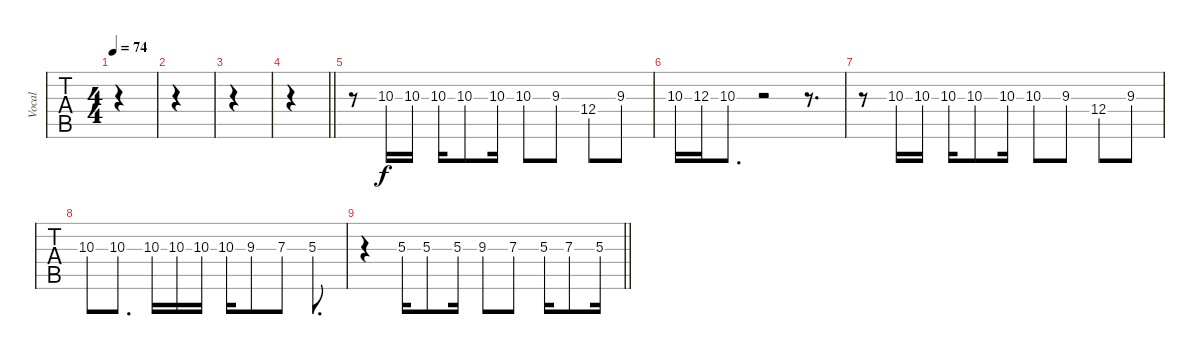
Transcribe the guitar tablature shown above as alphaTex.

\track ("Vocal" "Vocal") {instrument lead2sawtooth}
\staff {tabs}
\tuning (E4 B3 G3 D3 A2 E2) {hide}
\ts (4 4)
\tempo 74
\clef g2
\ks c
|
|
|
\barLineRight lightlight
|
r.8 10.3.16 10.3.16 10.3.16 10.3.8 10.3.16 10.3.8 9.3.8 12.4.8 9.3.8 |
10.3.16 12.3.16 10.3.8{d} r.2 r.8{d} |
r.8 10.3.16 10.3.16 10.3.16 10.3.8 10.3.16 10.3.8 9.3.8 12.4.8 9.3.8 |
10.3.8 10.3.8{d} 10.3.16 10.3.16 10.3.16 10.3.16 9.3.8 7.3.8 5.3.8{d} |
\barLineRight lightlight
r.4 5.3.16 5.3.8 5.3.16 9.3.8 7.3.8 5.3.16 7.3.8 5.3.16
